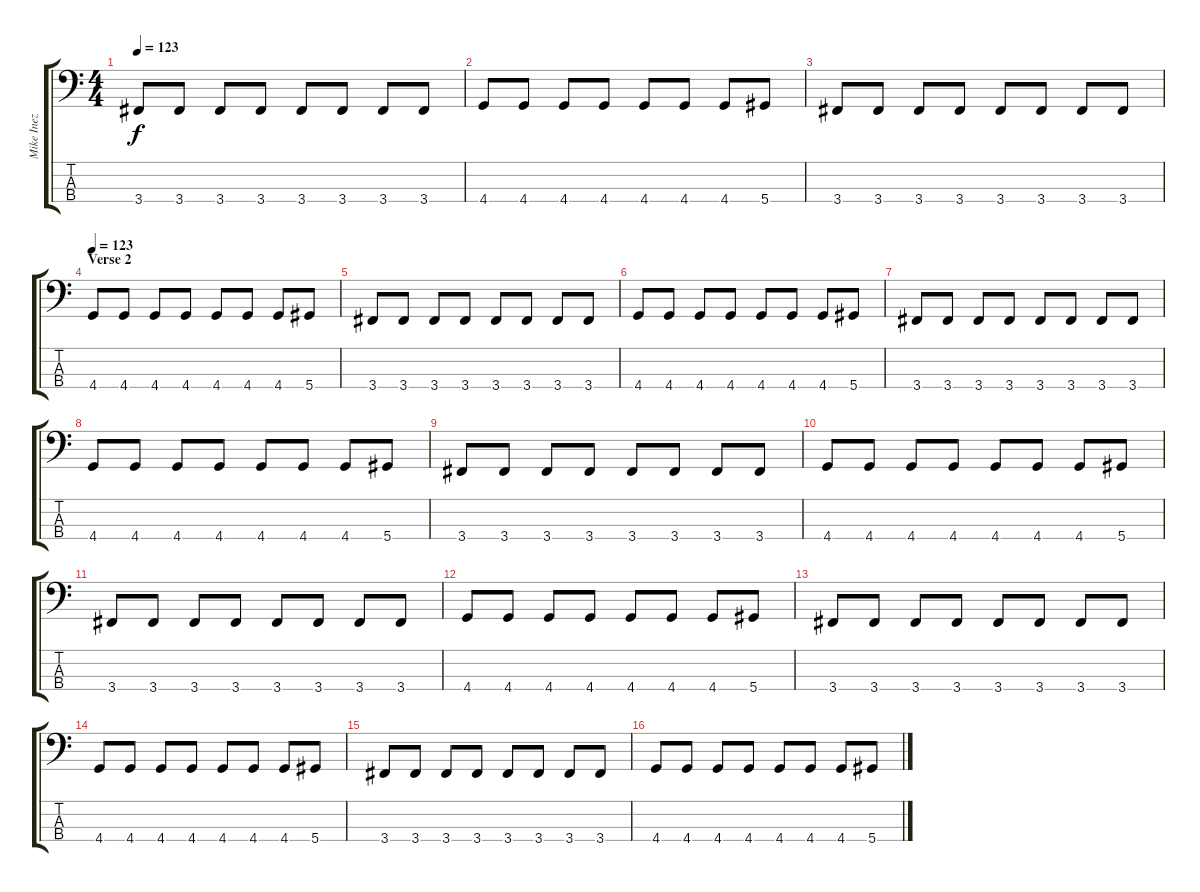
\track ("Mike Inez - Bass" "Mike Inez ") {instrument electricbasspick}
\staff {score tabs}
\tuning (Gb2 Db2 Ab1 Eb1) {hide}
\ts (4 4)
\tempo 123
\clef f4
\ks c
3.4.8{dy f} 3.4.8 3.4.8 3.4.8 3.4.8 3.4.8 3.4.8 3.4.8 |
4.4.8 4.4.8 4.4.8 4.4.8 4.4.8 4.4.8 4.4.8 5.4.8 |
3.4.8 3.4.8 3.4.8 3.4.8 3.4.8 3.4.8 3.4.8 3.4.8 |
\section ("" "Verse 2")
\tempo 123
4.4.8{volume 16 balance 8 instrument electricbasspick} 4.4.8 4.4.8 4.4.8 4.4.8 4.4.8 4.4.8 5.4.8 |
3.4.8 3.4.8 3.4.8 3.4.8 3.4.8 3.4.8 3.4.8 3.4.8 |
4.4.8 4.4.8 4.4.8 4.4.8 4.4.8 4.4.8 4.4.8 5.4.8 |
3.4.8 3.4.8 3.4.8 3.4.8 3.4.8 3.4.8 3.4.8 3.4.8 |
4.4.8 4.4.8 4.4.8 4.4.8 4.4.8 4.4.8 4.4.8 5.4.8 |
3.4.8 3.4.8 3.4.8 3.4.8 3.4.8 3.4.8 3.4.8 3.4.8 |
4.4.8 4.4.8 4.4.8 4.4.8 4.4.8 4.4.8 4.4.8 5.4.8 |
3.4.8 3.4.8 3.4.8 3.4.8 3.4.8 3.4.8 3.4.8 3.4.8 |
4.4.8 4.4.8 4.4.8 4.4.8 4.4.8 4.4.8 4.4.8 5.4.8 |
3.4.8 3.4.8 3.4.8 3.4.8 3.4.8 3.4.8 3.4.8 3.4.8 |
4.4.8 4.4.8 4.4.8 4.4.8 4.4.8 4.4.8 4.4.8 5.4.8 |
3.4.8 3.4.8 3.4.8 3.4.8 3.4.8 3.4.8 3.4.8 3.4.8 |
4.4.8 4.4.8 4.4.8 4.4.8 4.4.8 4.4.8 4.4.8 5.4.8
